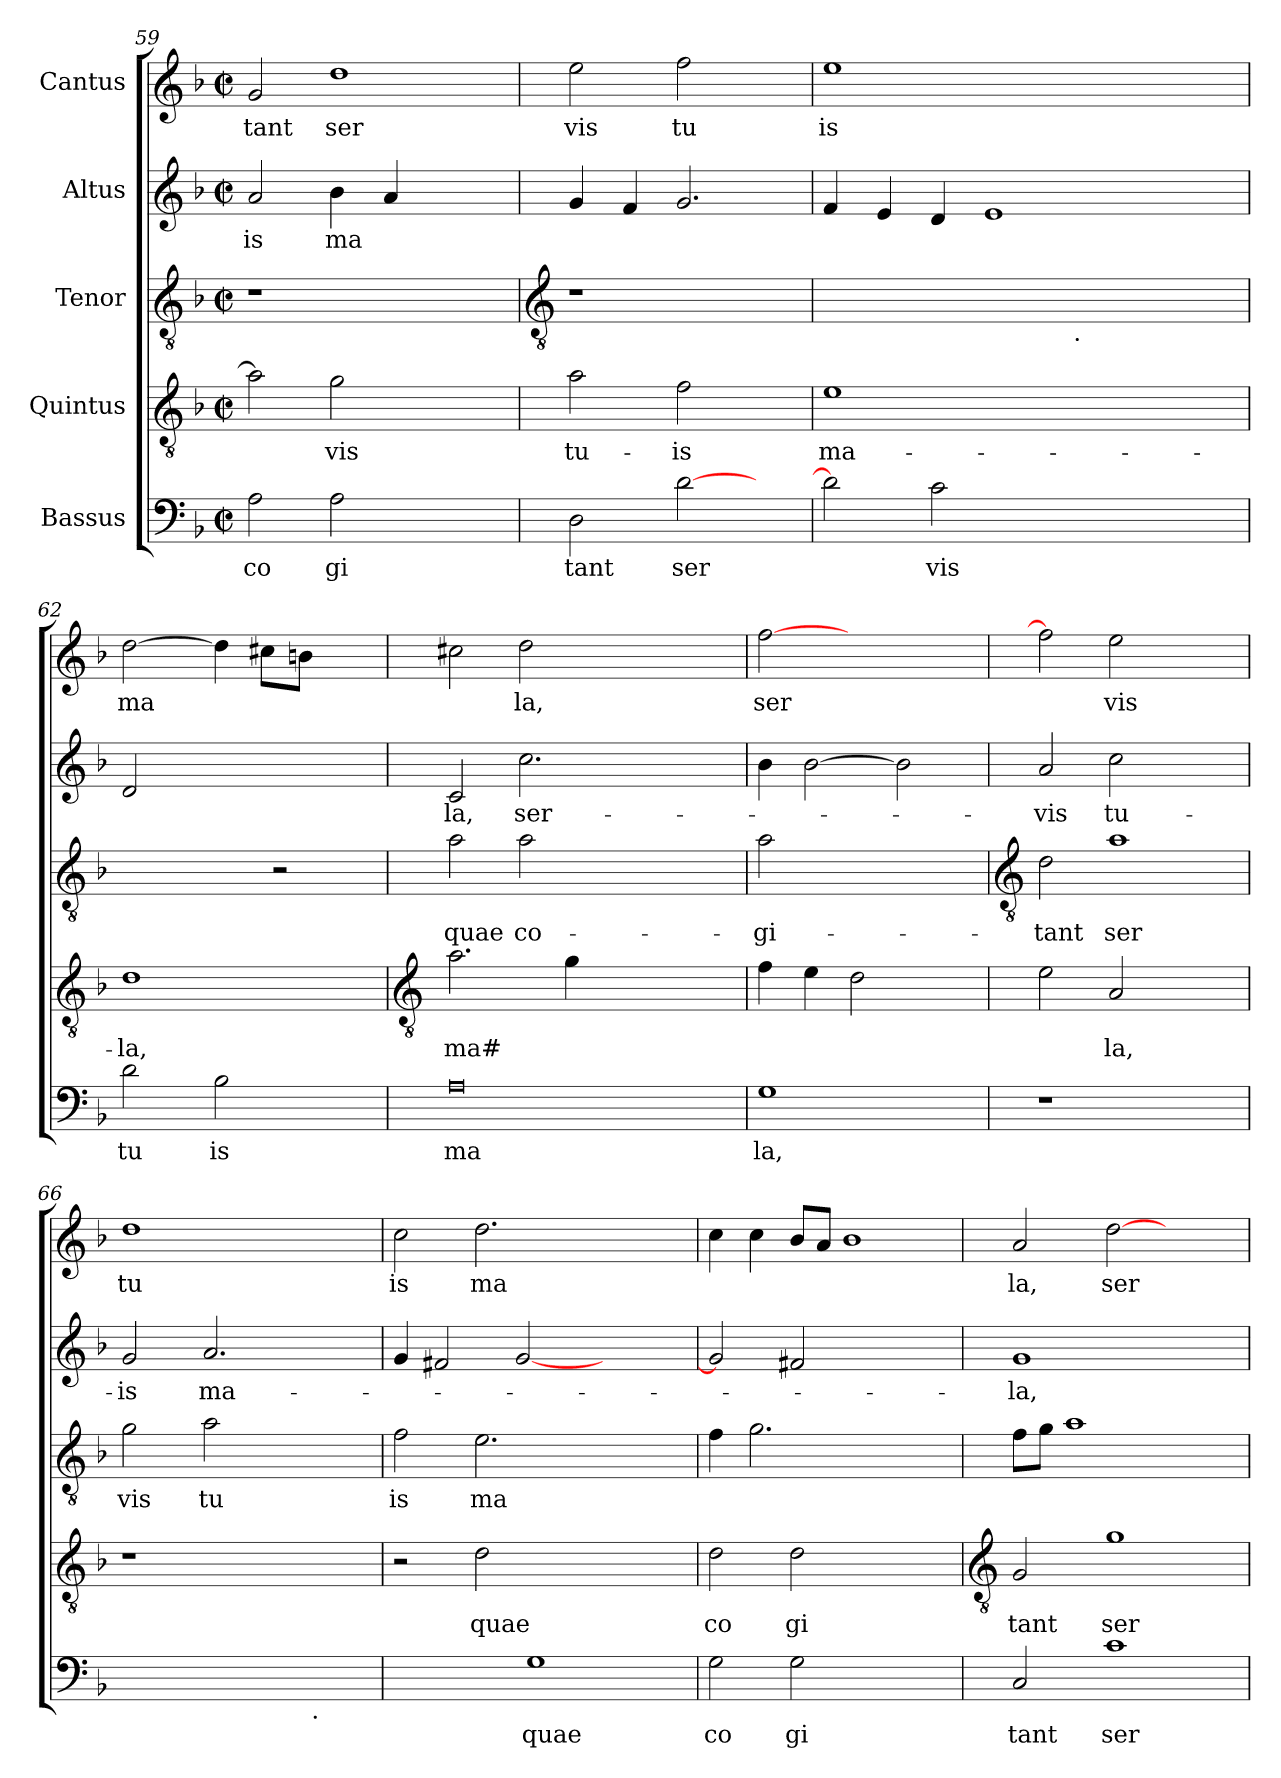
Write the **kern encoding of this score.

**kern	**text	**kern	**text	**kern	**text	**kern	**text	**kern	**text
*part5	*part5	*part4	*part4	*part3	*part3	*part2	*part2	*part1	*part1
*staff5	*staff5	*staff4	*staff4	*staff3	*staff3	*staff2	*staff2	*staff1	*staff1
*I"Bassus	*	*I"Quintus	*	*I"Tenor	*	*I"Altus	*	*I"Cantus	*
*clefF4	*	*clefGv2	*	*clefGv2	*	*clefG2	*	*clefG2	*
*k[b-]	*	*k[b-]	*	*k[b-]	*	*k[b-]	*	*k[b-]	*
*F:	*	*F:	*	*F:	*	*F:	*	*F:	*
*M2/2	*	*M2/2	*	*M2/2	*	*M2/2	*	*M2/2	*
*met(c|)	*	*met(c|)	*	*met(c|)	*	*met(c|)	*	*met(c|)	*
=59	=59	=59	=59	=59	=59	=59	=59	=59	=59
!	!LO:LY:b	!	!	!	!	!	!LO:LY:b	!	!LO:LY:b
2A\	co	2a\]	.	1r	.	2a/	is	2g/	tant
!	!LO:LY:b	!	!LO:LY:b	!	!	!	!LO:LY:b	!	!LO:LY:b
2A\	gi	2g\	-vis	.	.	4b-\	ma	1dd	ser
.	.	.	.	.	.	4a/	.	.	.
2ryy	.	2ryy	.	2ryy	.	2ryy	.	.	.
!!LO:LB:g=z
=60	=60	=60	=60	=60	=60	=60	=60	=60	=60
*	*	*	*	*clefGv2	*	*	*	*	*
!	!LO:LY:b	!	!LO:LY:b	!	!	!	!	!	!LO:LY:b
2D\	tant	2a\	tu-	1r	.	4g/	.	2ee\	vis
.	.	.	.	.	.	4f/	.	.	.
!	!LO:LY:b	!	!LO:LY:b	!	!	!	!	!	!LO:LY:b
[2d\	ser	2f\	-is	.	.	2.g/	.	2ff\	tu
4ryy	.	4ryy	.	4ryy	.	.	.	4ryy	.
!!LO:LB:g=z
=61	=61	=61	=61	=61	=61	=61	=61	=61	=61
!	!	!	!LO:LY:b	!	!	!	!	!	!LO:LY:b
2d\]	.	1e	ma-	4ryy	.	4f/	.	1ee	is
.	.	.	.	4ryy	.	4e/	.	.	.
!	!LO:LY:b	!	!	!	!	!	!	!	!
2c\	vis	.	.	4ryy	.	4d/	.	.	.
.	.	.	.	32ryy	.	1e	.	.	.
.	.	.	.	32ryy	.	.	.	.	.
.	.	.	.	32ryy	.	.	.	.	.
.	.	.	.	32ryy	.	.	.	.	.
.	.	.	.	32ryy	.	.	.	.	.
.	.	.	.	32ryy	.	.	.	.	.
!	!	!	!	!LO:TX:b:t=.	!	!	!	!	!
.	.	.	.	32ryy	.	.	.	.	.
.	.	.	.	4ryy	.	.	.	.	.
2.ryy	.	2.ryy	.	.	.	.	.	2.ryy	.
.	.	.	.	2ryy	.	.	.	.	.
.	.	.	.	32ryy	.	.	.	.	.
=62	=62	=62	=62	=62	=62	=62	=62	=62	=62
!	!LO:LY:b	!	!LO:LY:b	!	!	!	!	!	!LO:LY:b
2d\	tu	1d	-la,	4ryy	.	2d/	.	[2dd\	ma
.	.	.	.	4ryy	.	.	.	.	.
!	!LO:LY:b	!	!	!	!	!	!	!	!
2B-\	is	.	.	4ryy	.	2ryy	.	4dd\]	.
.	.	.	.	32ryy	.	.	.	8cc#X\L	.
.	.	.	.	2r	.	.	.	.	.
.	.	.	.	.	.	.	.	8bn\J	.
4ryy	.	4ryy	.	.	.	4ryy	.	4ryy	.
32ryy	.	32ryy	.	.	.	32ryy	.	32ryy	.
!!LO:LB:g=z
=63	=63	=63	=63	=63	=63	=63	=63	=63	=63
*	*	*clefGv2	*	*	*	*	*	*	*
!	!LO:LY:b	!	!LO:LY:b	!	!LO:LY:b	!	!LO:LY:b	!	!
0A	ma	2.a\	ma#	2a\	quae	2c/	la,	2cc#X\	.
!	!	!	!	!	!LO:LY:b	!	!LO:LY:b	!	!LO:LY:b
.	.	.	.	2a\	co-	2.cc\	ser-	2dd\	la,
.	.	4g\	.	.	.	.	.	.	.
.	.	1ryy	.	1ryy	.	.	.	1ryy	.
.	.	.	.	.	.	2.ryy	.	.	.
=64	=64	=64	=64	=64	=64	=64	=64	=64	=64
!	!LO:LY:b	!	!	!	!LO:LY:b	!	!	!	!LO:LY:b
1G	la,	4f\	.	2a\	-gi-	4b-\	.	[2ff\	ser
.	.	4e\	.	.	.	[2b-\	.	.	.
.	.	2d\	.	2.ryy	.	.	.	2.ryy	.
.	.	.	.	.	.	2b-\]	.	.	.
4ryy	.	4ryy	.	.	.	.	.	.	.
!!LO:LB:g=z
=65	=65	=65	=65	=65	=65	=65	=65	=65	=65
*	*	*	*	*clefGv2	*	*	*	*	*
!	!	!	!	!	!LO:LY:b	!	!LO:LY:b	!	!
1r	.	2e\	.	2d\	-tant	2a/	-vis	2ff\]	.
!	!	!	!LO:LY:b	!	!LO:LY:b	!	!LO:LY:b	!	!LO:LY:b
.	.	2A/	la,	1a	ser	2cc\	tu-	2ee\	vis
2ryy	.	2ryy	.	.	.	2ryy	.	2ryy	.
!!LO:LB:g=z
=66	=66	=66	=66	=66	=66	=66	=66	=66	=66
!	!	!	!	!	!LO:LY:b	!	!LO:LY:b	!	!LO:LY:b
4ryy	.	1r	.	2g\	vis	2g/	-is	1dd	tu
4ryy	.	.	.	.	.	.	.	.	.
!	!	!	!	!	!LO:LY:b	!	!LO:LY:b	!	!
4ryy	.	.	.	2a\	tu	2.a/	ma-	.	.
32ryy	.	.	.	.	.	.	.	.	.
32ryy	.	.	.	.	.	.	.	.	.
32ryy	.	.	.	.	.	.	.	.	.
32ryy	.	.	.	.	.	.	.	.	.
32ryy	.	.	.	.	.	.	.	.	.
32ryy	.	.	.	.	.	.	.	.	.
!LO:TX:b:t=.	!	!	!	!	!	!	!	!	!
32ryy	.	.	.	.	.	.	.	.	.
4ryy	.	.	.	.	.	.	.	.	.
.	.	4ryy	.	4ryy	.	.	.	4ryy	.
32ryy	.	.	.	.	.	.	.	.	.
=67	=67	=67	=67	=67	=67	=67	=67	=67	=67
!	!	!	!	!	!LO:LY:b	!	!	!	!LO:LY:b
4ryy	.	2r	.	2f\	is	4g/	.	2cc\	is
4ryy	.	.	.	.	.	2f#X/	.	.	.
!	!	!	!LO:LY:b	!	!LO:LY:b	!	!	!	!LO:LY:b
4ryy	.	2d\	quae	2.e\	ma	.	.	2.dd\	ma
32ryy	.	.	.	.	.	[2g/	.	.	.
!	!LO:LY:b	!	!	!	!	!	!	!	!
1G	quae	.	.	.	.	.	.	.	.
.	.	2ryy	.	.	.	.	.	.	.
.	.	.	.	2ryy	.	2ryy	.	2ryy	.
.	.	4ryy	.	.	.	.	.	.	.
.	.	32ryy	.	32ryy	.	32ryy	.	32ryy	.
=68	=68	=68	=68	=68	=68	=68	=68	=68	=68
!	!LO:LY:b	!	!LO:LY:b	!	!	!	!	!	!
2G\	co	2d\	co	4f\	.	2g/]	.	4cc\	.
.	.	.	.	2.g\	.	.	.	4cc\	.
!	!LO:LY:b	!	!LO:LY:b	!	!	!	!	!	!
2G\	gi	2d\	gi	.	.	2f#X/	.	8b-/L	.
.	.	.	.	.	.	.	.	8a/J	.
.	.	.	.	.	.	.	.	1b-	.
2.ryy	.	2.ryy	.	2.ryy	.	2.ryy	.	.	.
!!LO:LB:g=z
=69	=69	=69	=69	=69	=69	=69	=69	=69	=69
*	*	*clefGv2	*	*	*	*	*	*	*
!	!LO:LY:b	!	!LO:LY:b	!	!	!	!LO:LY:b	!	!LO:LY:b
2C/	tant	2G/	tant	8f\L	.	1g	-la,	2a/	la,
.	.	.	.	8g\J	.	.	.	.	.
.	.	.	.	1a	.	.	.	.	.
!	!LO:LY:b	!	!LO:LY:b	!	!	!	!	!	!LO:LY:b
1c	ser	1g	ser	.	.	.	.	[2dd\	ser
.	.	.	.	.	.	2ryy	.	2ryy	.
.	.	.	.	4ryy	.	.	.	.	.
=	=	=	=	=	=	=	=	=	=
*-	*-	*-	*-	*-	*-	*-	*-	*-	*-
